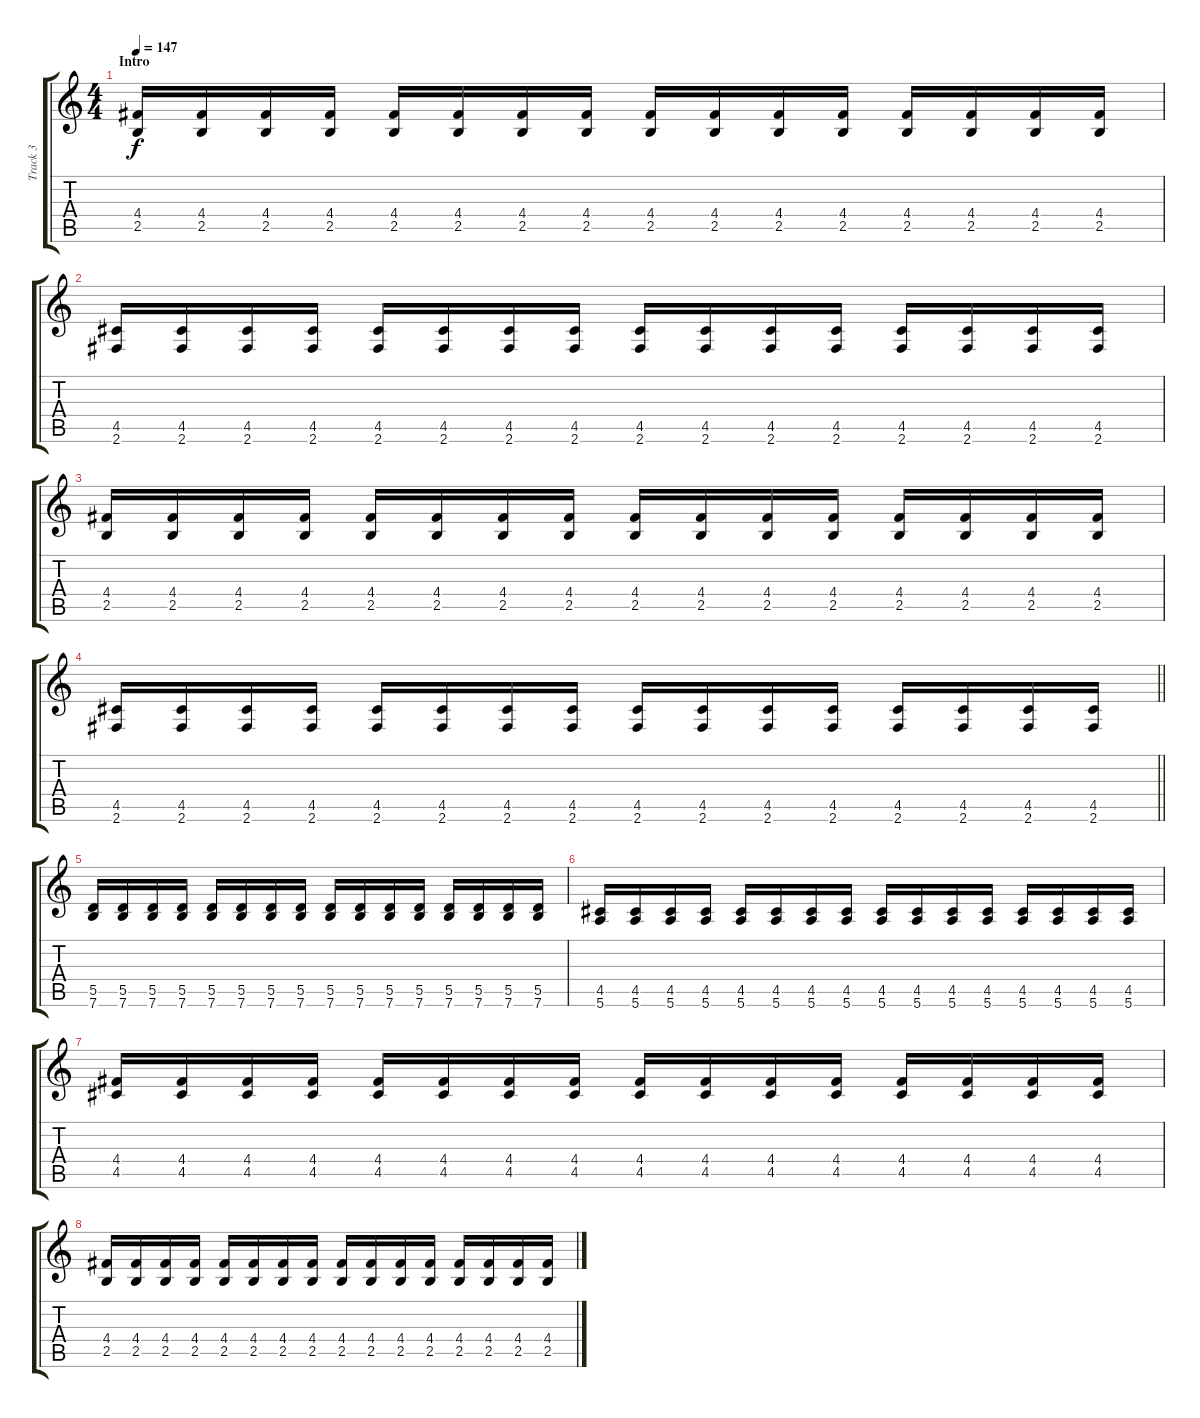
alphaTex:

\track ("Track 3" "Track 3") {instrument distortionguitar}
\staff {score tabs}
\tuning (E4 B3 G3 D3 A2 E2) {hide}
\ts (4 4)
\section ("" "Intro")
\tempo 147
\clef g2
\ks c
(4.4 2.5).16{dy f instrument distortionguitar} (4.4 2.5).16 (4.4 2.5).16 (4.4 2.5).16 (4.4 2.5).16 (4.4 2.5).16 (4.4 2.5).16 (4.4 2.5).16 (4.4 2.5).16 (4.4 2.5).16 (4.4 2.5).16 (4.4 2.5).16 (4.4 2.5).16 (4.4 2.5).16 (4.4 2.5).16 (4.4 2.5).16 |
(4.5 2.6).16 (4.5 2.6).16 (4.5 2.6).16 (4.5 2.6).16 (4.5 2.6).16 (4.5 2.6).16 (4.5 2.6).16 (4.5 2.6).16 (4.5 2.6).16 (4.5 2.6).16 (4.5 2.6).16 (4.5 2.6).16 (4.5 2.6).16 (4.5 2.6).16 (4.5 2.6).16 (4.5 2.6).16 |
(4.4 2.5).16 (4.4 2.5).16 (4.4 2.5).16 (4.4 2.5).16 (4.4 2.5).16 (4.4 2.5).16 (4.4 2.5).16 (4.4 2.5).16 (4.4 2.5).16 (4.4 2.5).16 (4.4 2.5).16 (4.4 2.5).16 (4.4 2.5).16 (4.4 2.5).16 (4.4 2.5).16 (4.4 2.5).16 |
\barLineRight lightlight
(4.5 2.6).16 (4.5 2.6).16 (4.5 2.6).16 (4.5 2.6).16 (4.5 2.6).16 (4.5 2.6).16 (4.5 2.6).16 (4.5 2.6).16 (4.5 2.6).16 (4.5 2.6).16 (4.5 2.6).16 (4.5 2.6).16 (4.5 2.6).16 (4.5 2.6).16 (4.5 2.6).16 (4.5 2.6).16 |
\section ("" "")
(5.5 7.6).16 (5.5 7.6).16 (5.5 7.6).16 (5.5 7.6).16 (5.5 7.6).16 (5.5 7.6).16 (5.5 7.6).16 (5.5 7.6).16 (5.5 7.6).16 (5.5 7.6).16 (5.5 7.6).16 (5.5 7.6).16 (5.5 7.6).16 (5.5 7.6).16 (5.5 7.6).16 (5.5 7.6).16 |
(4.5 5.6).16 (4.5 5.6).16 (4.5 5.6).16 (4.5 5.6).16 (4.5 5.6).16 (4.5 5.6).16 (4.5 5.6).16 (4.5 5.6).16 (4.5 5.6).16 (4.5 5.6).16 (4.5 5.6).16 (4.5 5.6).16 (4.5 5.6).16 (4.5 5.6).16 (4.5 5.6).16 (4.5 5.6).16 |
(4.4 4.5).16 (4.4 4.5).16 (4.4 4.5).16 (4.4 4.5).16 (4.4 4.5).16 (4.4 4.5).16 (4.4 4.5).16 (4.4 4.5).16 (4.4 4.5).16 (4.4 4.5).16 (4.4 4.5).16 (4.4 4.5).16 (4.4 4.5).16 (4.4 4.5).16 (4.4 4.5).16 (4.4 4.5).16 |
(4.4 2.5).16 (4.4 2.5).16 (4.4 2.5).16 (4.4 2.5).16 (4.4 2.5).16 (4.4 2.5).16 (4.4 2.5).16 (4.4 2.5).16 (4.4 2.5).16 (4.4 2.5).16 (4.4 2.5).16 (4.4 2.5).16 (4.4 2.5).16 (4.4 2.5).16 (4.4 2.5).16 (4.4 2.5).16
